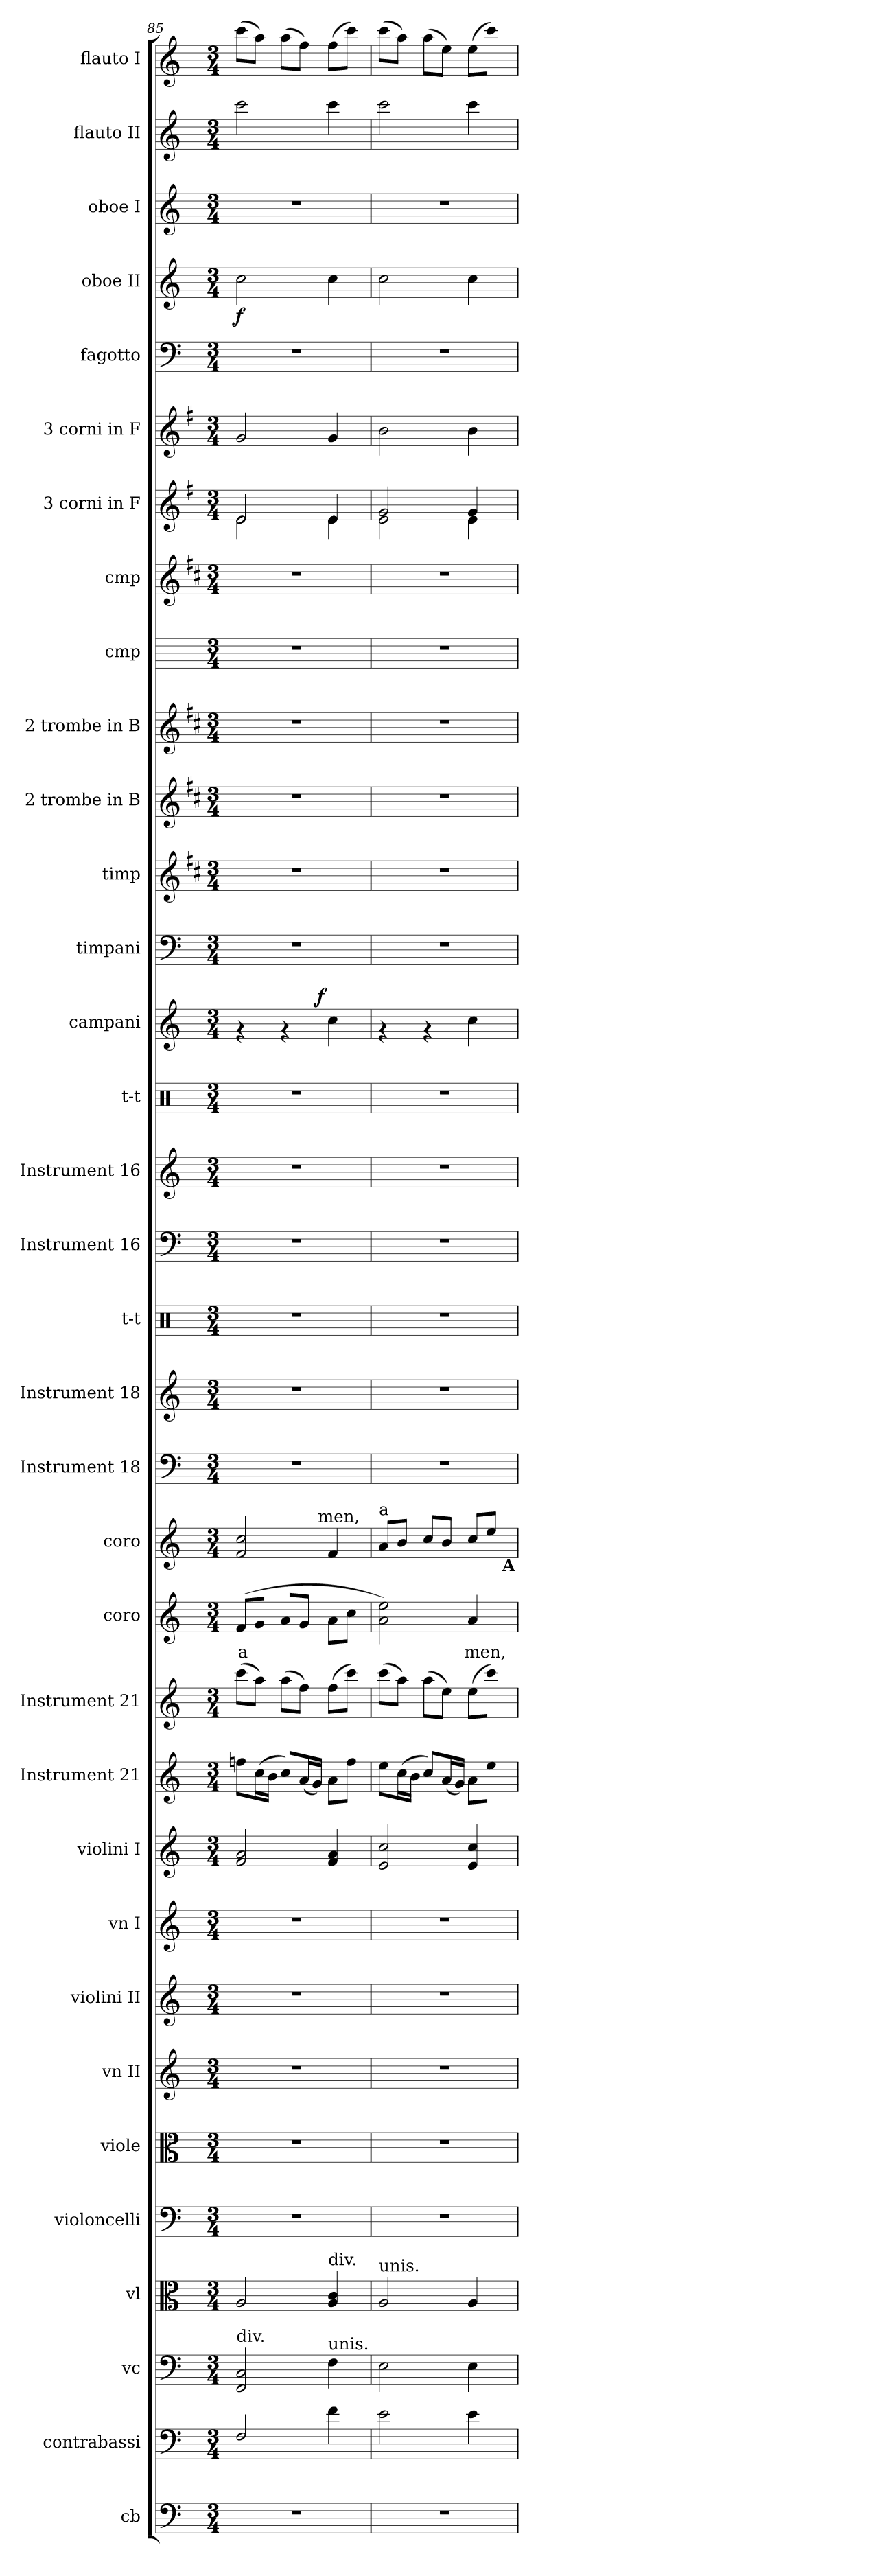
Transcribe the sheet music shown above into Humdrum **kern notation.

**kern	**kern	**kern	**kern	**kern	**kern	**kern	**kern	**kern	**kern	**kern	**kern	**kern	**text	**kern	**text	**kern	**kern	**kern	**kern	**kern	**kern	**kern	**text	**dynam	**kern	**kern	**kern	**kern	**kern	**kern	**kern	**kern	**kern	**kern	**dynam	**kern	**kern	**kern
*part34	*part33	*part32	*part31	*part30	*part29	*part28	*part27	*part26	*part25	*part24	*part23	*part22	*part22	*part21	*part21	*part20	*part19	*part18	*part17	*part16	*part15	*part14	*part14	*part14	*part13	*part12	*part11	*part10	*part9	*part8	*part7	*part6	*part5	*part4	*part4	*part3	*part2	*part1
*staff34	*staff33	*staff32	*staff31	*staff30	*staff29	*staff28	*staff27	*staff26	*staff25	*staff24	*staff23	*staff22	*staff22	*staff21	*staff21	*staff20	*staff19	*staff18	*staff17	*staff16	*staff15	*staff14	*staff14	*staff14	*staff13	*staff12	*staff11	*staff10	*staff9	*staff8	*staff7	*staff6	*staff5	*staff4	*staff4	*staff3	*staff2	*staff1
*I"cb	*I"contrabassi	*I"vc	*I"vl	*I"violoncelli	*I"viole	*I"vn II	*I"violini II	*I"vn I	*I"violini I	*I"Instrument 21	*I"Instrument 21	*I"coro	*	*I"coro	*	*I"Instrument 18	*I"Instrument 18	*I"t-t	*I"Instrument 16	*I"Instrument 16	*I"t-t	*I"campani	*	*	*I"timpani	*I"timp	*I"2 trombe  in B	*I"2 trombe  in B	*I"cmp	*I"cmp	*I"3 corni  in F	*I"3 corni  in F	*I"fagotto	*I"oboe II	*	*I"oboe I	*I"flauto II	*I"flauto I
*I'cb	*I'cb	*I'vc	*I'vl	*I'vc	*I'vl	*I'vn II	*I'vn II	*I'vn I	*I'vn I	*	*	*	*	*	*	*	*	*	*	*	*I't-t	*I'cmp	*	*	*I'timp	*I'timp	*	*	*	*	*	*	*I'fag	*I'ob II	*	*I'ob I	*I'fl II	*I'fl I
*clefF4	*clefF4	*clefF4	*clefC3	*clefF4	*clefC3	*clefG2	*clefG2	*clefG2	*clefG2	*clefG2	*clefG2	*clefG2	*	*clefG2	*	*clefF4	*clefG2	*clefX	*clefF4	*clefG2	*clefX	*clefG2	*	*	*clefF4	*clefG2	*clefG2	*clefG2	*	*clefG2	*clefG2	*clefG2	*clefF4	*clefG2	*	*clefG2	*clefG2	*clefG2
*	*ITrd7c12	*	*	*	*	*	*	*	*	*	*	*	*	*	*	*	*	*	*	*	*	*	*	*	*	*	*ITrd1c2	*ITrd1c2	*ITrd-3c-5	*ITrd1c2	*ITrd-3c-5	*ITrd-3c-5	*	*	*	*	*	*
*k[]	*k[]	*k[]	*k[]	*k[]	*k[]	*k[]	*k[]	*k[]	*k[]	*k[]	*k[]	*k[]	*	*k[]	*	*k[]	*k[]	*	*k[]	*k[]	*	*k[]	*	*	*k[]	*k[f#c#]	*k[]	*k[]	*k[b-]	*k[]	*k[]	*k[]	*k[]	*k[]	*	*k[]	*k[]	*k[]
*C:	*C:	*C:	*C:	*C:	*C:	*C:	*C:	*C:	*C:	*C:	*C:	*C:	*	*C:	*	*C:	*C:	*	*C:	*C:	*	*C:	*	*	*C:	*D:	*C:	*C:	*F:	*C:	*C:	*C:	*C:	*C:	*	*C:	*C:	*C:
*M3/4	*M3/4	*M3/4	*M3/4	*M3/4	*M3/4	*M3/4	*M3/4	*M3/4	*M3/4	*M3/4	*M3/4	*M3/4	*	*M3/4	*	*M3/4	*M3/4	*M3/4	*M3/4	*M3/4	*M3/4	*M3/4	*	*	*M3/4	*M3/4	*M3/4	*M3/4	*M3/4	*M3/4	*M3/4	*M3/4	*M3/4	*M3/4	*	*M3/4	*M3/4	*M3/4
=85	=85	=85	=85	=85	=85	=85	=85	=85	=85	=85	=85	=85	=85	=85	=85	=85	=85	=85	=85	=85	=85	=85	=85	=85	=85	=85	=85	=85	=85	=85	=85	=85	=85	=85	=85	=85	=85	=85
!	!	!LO:TX:a:t=div.	!	!	!	!	!	!	!	!	!	!	!	!	!	!	!	!	!	!	!	!	!	!	!	!	!	!	!	!	!	!	!	!	!	!	!	!
!	!	!	!	!	!	!	!	!	!	!	!	!	!LO:LY:b:cj	!	!LO:LY:b:cj	!	!	!	!	!	!	!	!	!	!	!	!	!	!	!	!	!	!	!	!LO:DY:b	!	!	!
*	*	*	*	*	*	*	*	*	*	*	*	*	*	*^	*	*	*	*	*	*	*	*^	*	*	*	*	*	*	*	*	*^	*	*	*	*	*	*	*
2.r	2FF/	2C/ 2FF/	2A/	2.r	2.r	2.r	2.r	2.r	2a/ 2f/	8ffn\L	(>8ccc\L	(>8f/L	a-	2cc/ 2f/	4ryy	.	2.r	2.r	2.r	2.r	2.r	2.r	4rf	4ryy	.	.	2.r	2.r	2.r	2.r	2.r	2.r	2a/	2a\	2cc/	2.r	2cc\	f	2.r	2ccc\	(>8ccc\L
!	!	!	!	!	!	!	!	!	!	!	!	!	!LO:LY:b:cj	!	!	!	!	!	!	!	!	!	!	!	!	!	!	!	!	!	!	!	!	!	!	!	!	!	!	!	!
.	.	.	.	.	.	.	.	.	.	(>16cc\	8aa\J)	8g/J	--	.	.	.	.	.	.	.	.	.	.	.	.	.	.	.	.	.	.	.	.	.	.	.	.	.	.	.	8aa\J)
.	.	.	.	.	.	.	.	.	.	16b\J	.	.	.	.	.	.	.	.	.	.	.	.	.	.	.	.	.	.	.	.	.	.	.	.	.	.	.	.	.	.	.
!	!	!	!	!	!	!	!	!	!	!	!	!	!LO:LY:b:cj	!	!	!	!	!	!	!	!	!	!	!	!	!	!	!	!	!	!	!	!	!	!	!	!	!	!	!	!
.	.	.	.	.	.	.	.	.	.	8cc/L)	(>8aa\L	8a/L	--	.	8ryy	.	.	.	.	.	.	.	4rf	8ryy	.	.	.	.	.	.	.	.	.	.	.	.	.	.	.	.	(>8aa\L
!	!	!	!	!	!	!	!	!	!	!	!	!	!LO:LY:b:cj	!	!	!	!	!	!	!	!	!	!	!	!	!	!	!	!	!	!	!	!	!	!	!	!	!	!	!	!
.	.	.	.	.	.	.	.	.	.	(>16a/	8ff\J)	8g/J	--	.	16ryy	.	.	.	.	.	.	.	.	16ryy	.	.	.	.	.	.	.	.	.	.	.	.	.	.	.	.	8ff\J)
.	.	.	.	.	.	.	.	.	.	16g/J)	.	.	.	.	64ryy	.	.	.	.	.	.	.	.	64ryy	.	.	.	.	.	.	.	.	.	.	.	.	.	.	.	.	.
!	!	!	!	!	!	!	!	!	!	!	!	!	!	!	!LO:TX:a:t=men,	!	!	!	!	!	!	!	!	!	!	!	!	!	!	!	!	!	!	!	!	!	!	!	!	!	!
!	!	!	!	!	!	!	!	!	!	!	!	!	!	!	!	!	!	!	!	!	!	!	!	!	!	!LO:DY:b	!	!	!	!	!	!	!	!	!	!	!	!	!	!	!
.	.	.	.	.	.	.	.	.	.	.	.	.	.	.	4ryy	.	.	.	.	.	.	.	.	4ryy	.	f	.	.	.	.	.	.	.	.	.	.	.	.	.	.	.
!	!	!	!LO:TX:a:t=div.	!	!	!	!	!	!	!	!	!	!	!	!	!	!	!	!	!	!	!	!	!	!	!	!	!	!	!	!	!	!	!	!	!	!	!	!	!	!
!	!	!LO:TX:a:t=unis.	!	!	!	!	!	!	!	!	!	!	!	!	!	!	!	!	!	!	!	!	!	!	!	!	!	!	!	!	!	!	!	!	!	!	!	!	!	!	!
!	!	!	!	!	!	!	!	!	!	!	!	!	!LO:LY:b:cj	!	!	!LO:LY:b:cj	!	!	!	!	!	!	!	!	!LO:LY:b:rj	!	!	!	!	!	!	!	!	!	!	!	!	!	!	!	!
.	4F\	4F\	4c/ 4A/	.	.	.	.	.	4a/ 4f/	8a\L	(>8ff\L	8a\L	--	4f/	.	.	.	.	.	.	.	.	4cc\	.	.	.	.	.	.	.	.	.	4a/	4a\	4cc/	.	4cc\	.	.	4ccc\	(>8ff\L
!	!	!	!	!	!	!	!	!	!	!	!	!	!LO:LY:b:cj	!	!	!	!	!	!	!	!	!	!	!	!	!	!	!	!	!	!	!	!	!	!	!	!	!	!	!	!
.	.	.	.	.	.	.	.	.	.	8ff\J	8ccc\J)	8cc\J	--	.	.	.	.	.	.	.	.	.	.	.	.	.	.	.	.	.	.	.	.	.	.	.	.	.	.	.	8ccc\J)
.	.	.	.	.	.	.	.	.	.	.	.	.	.	.	32.ryy	.	.	.	.	.	.	.	.	32.ryy	.	.	.	.	.	.	.	.	.	.	.	.	.	.	.	.	.
=86	=86	=86	=86	=86	=86	=86	=86	=86	=86	=86	=86	=86	=86	=86	=86	=86	=86	=86	=86	=86	=86	=86	=86	=86	=86	=86	=86	=86	=86	=86	=86	=86	=86	=86	=86	=86	=86	=86	=86	=86	=86
!	!	!	!	!	!	!	!	!	!	!	!	!	!	!LO:TX:a:t=a	!	!	!	!	!	!	!	!	!	!	!	!	!	!	!	!	!	!	!	!	!	!	!	!	!	!	!
!	!	!	!LO:TX:a:t=unis.	!	!	!	!	!	!	!	!	!	!	!	!	!	!	!	!	!	!	!	!	!	!	!	!	!	!	!	!	!	!	!	!	!	!	!	!	!	!
!	!	!	!	!	!	!	!	!	!	!	!	!	!LO:LY:b:cj	!	!	!LO:LY:b:cj	!	!	!	!	!	!	!	!	!	!	!	!	!	!	!	!	!	!	!	!	!	!	!	!	!
*	*	*	*	*	*	*	*	*	*	*	*	*	*	*	*	*	*	*	*	*	*	*	*v	*v	*	*	*	*	*	*	*	*	*	*	*	*	*	*	*	*	*
2.r	2E\	2E\	2A/	2.r	2.r	2.r	2.r	2.r	2cc/ 2e/	8ee\L	(>8ccc\L	2ee\ 2a\)	--	8a/L	2ryy	.	2.r	2.r	2.r	2.r	2.r	2.r	4rf	.	.	2.r	2.r	2.r	2.r	2.r	2.r	2cc/	2a\	2ee\	2.r	2cc\	.	2.r	2ccc\	(>8ccc\L
!	!	!	!	!	!	!	!	!	!	!	!	!	!	!	!	!LO:LY:b:cj	!	!	!	!	!	!	!	!	!	!	!	!	!	!	!	!	!	!	!	!	!	!	!	!
.	.	.	.	.	.	.	.	.	.	(>16cc\	8aa\J)	.	.	8b/J	.	.	.	.	.	.	.	.	.	.	.	.	.	.	.	.	.	.	.	.	.	.	.	.	.	8aa\J)
.	.	.	.	.	.	.	.	.	.	16b\J	.	.	.	.	.	.	.	.	.	.	.	.	.	.	.	.	.	.	.	.	.	.	.	.	.	.	.	.	.	.
!	!	!	!	!	!	!	!	!	!	!	!	!	!	!	!	!LO:LY:b:cj	!	!	!	!	!	!	!	!	!	!	!	!	!	!	!	!	!	!	!	!	!	!	!	!
.	.	.	.	.	.	.	.	.	.	8cc/L)	(>8aa\L	.	.	8cc/L	.	.	.	.	.	.	.	.	4rf	.	.	.	.	.	.	.	.	.	.	.	.	.	.	.	.	(>8aa\L
!	!	!	!	!	!	!	!	!	!	!	!	!	!	!	!	!LO:LY:b:cj	!	!	!	!	!	!	!	!	!	!	!	!	!	!	!	!	!	!	!	!	!	!	!	!
.	.	.	.	.	.	.	.	.	.	(>16a/	8ee\J)	.	.	8b/J	.	.	.	.	.	.	.	.	.	.	.	.	.	.	.	.	.	.	.	.	.	.	.	.	.	8ee\J)
.	.	.	.	.	.	.	.	.	.	16g/J)	.	.	.	.	.	.	.	.	.	.	.	.	.	.	.	.	.	.	.	.	.	.	.	.	.	.	.	.	.	.
!	!	!	!	!	!	!	!	!	!	!	!	!	!LO:LY:b:cj	!	!	!LO:LY:b:cj	!	!	!	!	!	!	!	!LO:LY:b:rj	!	!	!	!	!	!	!	!	!	!	!	!	!	!	!	!
.	4E\	4E\	4A/	.	.	.	.	.	4cc/ 4e/	8a\L	(>8ee\L	4a/	-men,	8cc/L	8..ryy	.	.	.	.	.	.	.	4cc\	.	.	.	.	.	.	.	.	4cc/	4a\	4ee\	.	4cc\	.	.	4ccc\	(>8ee\L
!	!	!	!	!	!	!	!	!	!	!	!	!	!	!	!	!LO:LY:b:cj	!	!	!	!	!	!	!	!	!	!	!	!	!	!	!	!	!	!	!	!	!	!	!	!
.	.	.	.	.	.	.	.	.	.	8ee\J	8ccc\J)	.	.	8ee/J	.	.	.	.	.	.	.	.	.	.	.	.	.	.	.	.	.	.	.	.	.	.	.	.	.	8ccc\J)
!	!	!	!	!	!	!	!	!	!	!	!	!	!	!	!LO:TX:b:B:t=A	!	!	!	!	!	!	!	!	!	!	!	!	!	!	!	!	!	!	!	!	!	!	!	!	!
.	.	.	.	.	.	.	.	.	.	.	.	.	.	.	32ryy	.	.	.	.	.	.	.	.	.	.	.	.	.	.	.	.	.	.	.	.	.	.	.	.	.
*	*	*	*	*	*	*	*	*	*	*	*	*	*	*v	*v	*	*	*	*	*	*	*	*	*	*	*	*	*	*	*	*	*v	*v	*	*	*	*	*	*	*
=	=	=	=	=	=	=	=	=	=	=	=	=	=	=	=	=	=	=	=	=	=	=	=	=	=	=	=	=	=	=	=	=	=	=	=	=	=	=
*-	*-	*-	*-	*-	*-	*-	*-	*-	*-	*-	*-	*-	*-	*-	*-	*-	*-	*-	*-	*-	*-	*-	*-	*-	*-	*-	*-	*-	*-	*-	*-	*-	*-	*-	*-	*-	*-	*-
